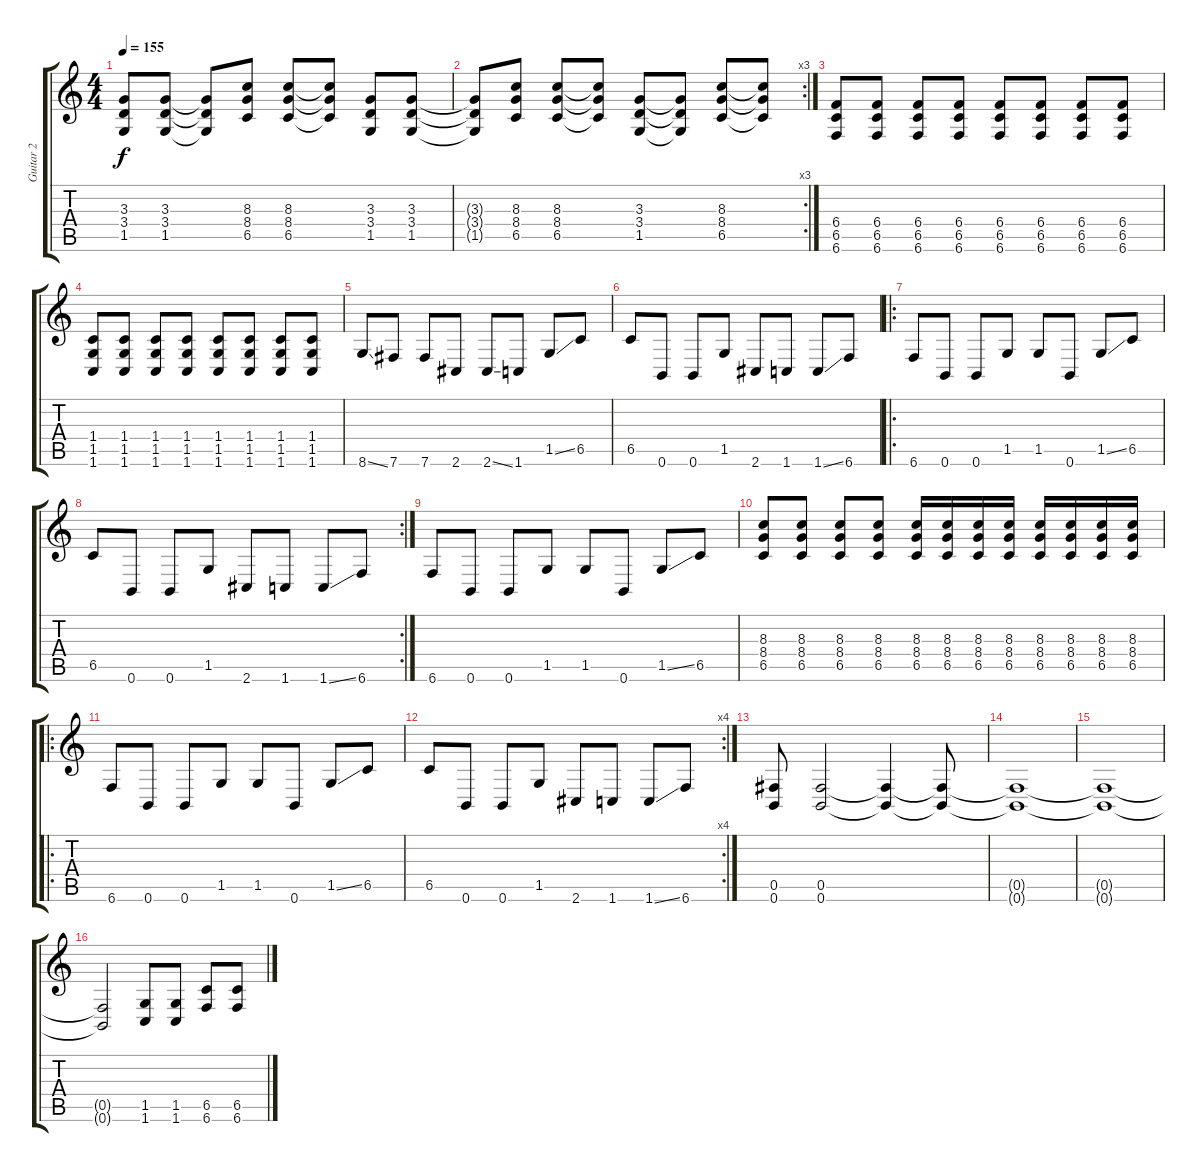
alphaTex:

\track ("Guitar 2" "Guitar 2") {instrument distortionguitar}
\staff {score tabs}
\tuning (Db4 Ab3 E3 B2 Gb2 B1) {hide}
\ts (4 4)
\tempo 155
\clef g2
\ks c
(3.3 3.4 1.5).8{dy f} (3.3 3.4 1.5).8 (3.3{t} 3.4{t} 1.5{t}).8 (8.3 8.4 6.5).8 (8.3 8.4 6.5).8 (8.3{t} 8.4{t} 6.5{t}).8 (3.3 3.4 1.5).8 (3.3 3.4 1.5).8 |
\rc 3
(3.3{t} 3.4{t} 1.5{t}).8 (8.3 8.4 6.5).8 (8.3 8.4 6.5).8 (8.3{t} 8.4{t} 6.5{t}).8 (3.3 3.4 1.5).8 (3.3{t} 3.4{t} 1.5{t}).8 (8.3 8.4 6.5).8 (8.3{t} 8.4{t} 6.5{t}).8 |
(6.4 6.5 6.6).8 (6.4 6.5 6.6).8 (6.4 6.5 6.6).8 (6.4 6.5 6.6).8 (6.4 6.5 6.6).8 (6.4 6.5 6.6).8 (6.4 6.5 6.6).8 (6.4 6.5 6.6).8 |
(1.4 1.5 1.6).8 (1.4 1.5 1.6).8 (1.4 1.5 1.6).8 (1.4 1.5 1.6).8 (1.4 1.5 1.6).8 (1.4 1.5 1.6).8 (1.4 1.5 1.6).8 (1.4 1.5 1.6).8 |
8.6{ss}.8 7.6.8 7.6.8 2.6.8 2.6{ss}.8 1.6.8 1.5{ss}.8 6.5.8 |
6.5.8 0.6.8 0.6.8 1.5.8 2.6.8 1.6.8 1.6{ss}.8 6.6.8 |
\ro
6.6.8 0.6.8 0.6.8 1.5.8 1.5.8 0.6.8 1.5{ss}.8 6.5.8 |
\rc 2
6.5.8 0.6.8 0.6.8 1.5.8 2.6.8 1.6.8 1.6{ss}.8 6.6.8 |
6.6.8 0.6.8 0.6.8 1.5.8 1.5.8 0.6.8 1.5{ss}.8 6.5.8 |
(8.3 8.4 6.5).8 (8.3 8.4 6.5).8 (8.3 8.4 6.5).8 (8.3 8.4 6.5).8 (8.3 8.4 6.5).16 (8.3 8.4 6.5).16 (8.3 8.4 6.5).16 (8.3 8.4 6.5).16 (8.3 8.4 6.5).16 (8.3 8.4 6.5).16 (8.3 8.4 6.5).16 (8.3 8.4 6.5).16 |
\ro
6.6.8 0.6.8 0.6.8 1.5.8 1.5.8 0.6.8 1.5{ss}.8 6.5.8 |
\rc 4
6.5.8 0.6.8 0.6.8 1.5.8 2.6.8 1.6.8 1.6{ss}.8 6.6.8 |
(0.5 0.6).8 (0.5 0.6).2 (0.5{t} 0.6{t}).4 (0.5{t} 0.6{t}).8 |
(0.5{t} 0.6{t}).1 |
(0.5{t} 0.6{t}).1 |
(0.5{t} 0.6{t}).2 (1.5 1.6).8 (1.5 1.6).8 (6.5 6.6).8 (6.5 6.6).8
